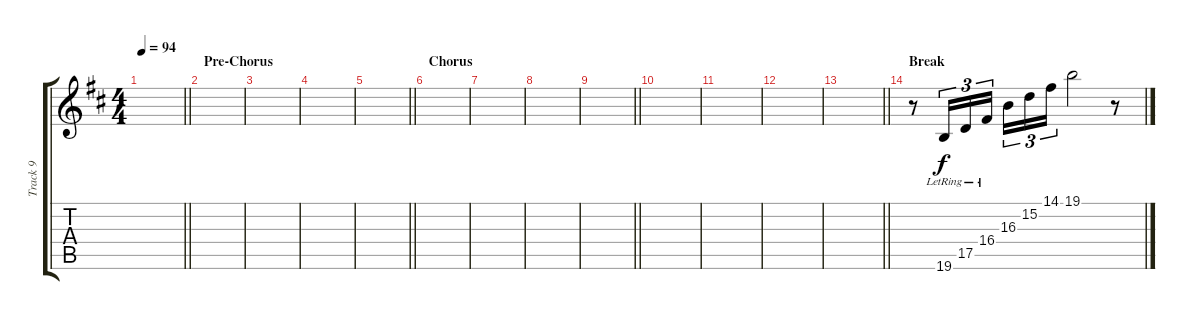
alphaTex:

\track ("Track 9" "Track 9") {instrument pad1newage}
\staff {score tabs}
\tuning (E4 B3 G3 D3 A2 E2) {hide}
\ts (4 4)
\tempo 94
\clef g2
\barLineRight lightlight
\ks d
|
\section ("" "Pre-Chorus")
|
|
|
\barLineRight lightlight
|
\section ("" "Chorus")
|
|
|
\barLineRight lightlight
|
\section ("" "")
|
|
|
\barLineRight lightlight
|
\section ("" "Break")
r.8 19.6{lr}.16{tu (3 2)} 17.5{lr}.16{tu (3 2)} 16.4{lr}.16{tu (3 2)} 16.3.16{tu (3 2)} 15.2.16{tu (3 2)} 14.1.16{tu (3 2)} 19.1.2 r.8
